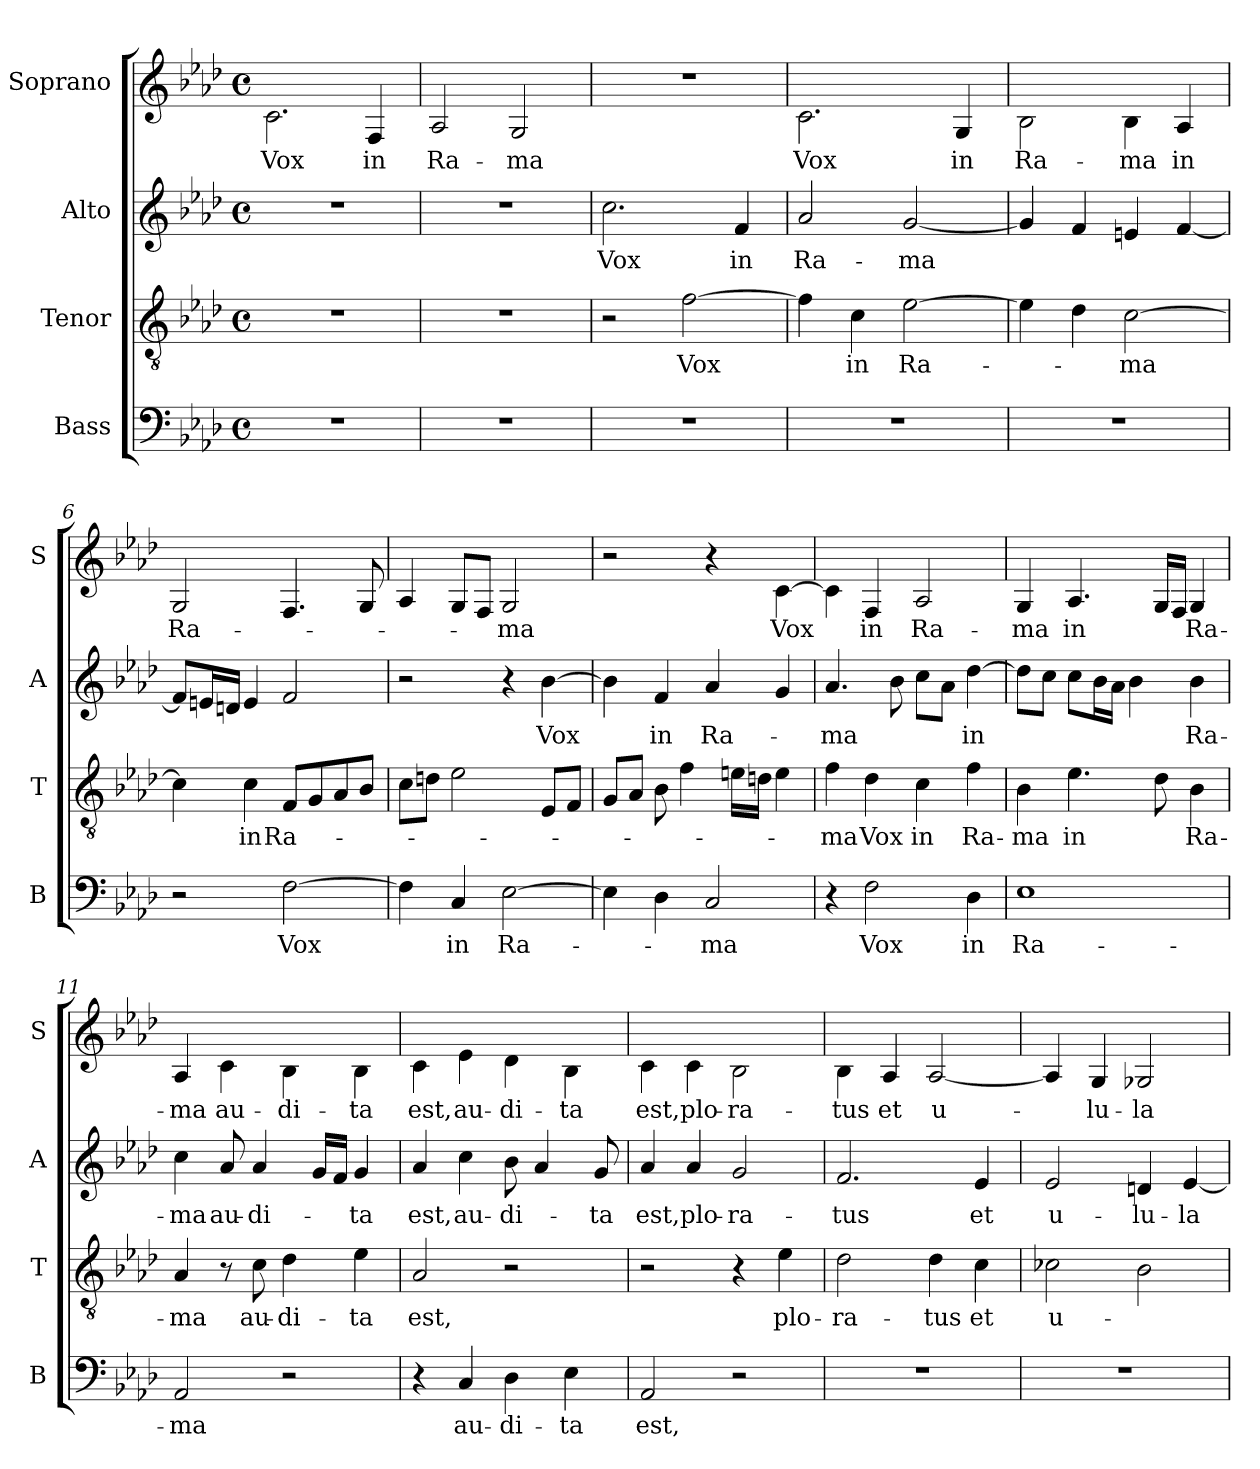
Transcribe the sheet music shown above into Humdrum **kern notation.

**kern	**text	**kern	**text	**kern	**text	**kern	**text
*part4	*part4	*part3	*part3	*part2	*part2	*part1	*part1
*staff4	*staff4	*staff3	*staff3	*staff2	*staff2	*staff1	*staff1
*I"Bass	*	*I"Tenor	*	*I"Alto	*	*I"Soprano	*
*I'B	*	*I'T	*	*I'A	*	*I'S	*
*clefF4	*	*clefGv2	*	*clefG2	*	*clefG2	*
*	*	*	*	*	*	*ITrd-7c-12	*
*k[b-e-a-d-]	*	*k[b-e-a-d-]	*	*k[b-e-a-d-]	*	*k[b-e-a-d-]	*
*f:	*	*f:	*	*f:	*	*f:	*
*M4/4	*	*M4/4	*	*M4/4	*	*M4/4	*
*met(c)	*	*met(c)	*	*met(c)	*	*met(c)	*
=1	=1	=1	=1	=1	=1	=1	=1
1r	.	1r	.	1r	.	2.cc\	Vox
.	.	.	.	.	.	4f/	in
=2	=2	=2	=2	=2	=2	=2	=2
1r	.	1r	.	1r	.	2a-/	Ra-
.	.	.	.	.	.	2g/	-ma
=3	=3	=3	=3	=3	=3	=3	=3
1r	.	2r	.	2.cc\	Vox	1r	.
.	.	[2f\	Vox	.	.	.	.
.	.	.	.	4f/	in	.	.
=4	=4	=4	=4	=4	=4	=4	=4
1r	.	4f\]	.	2a-/	Ra-	2.cc\	Vox
.	.	4c\	in	.	.	.	.
.	.	[2e-\	Ra-	[2g/	-ma	.	.
.	.	.	.	.	.	4g/	in
=5	=5	=5	=5	=5	=5	=5	=5
1r	.	4e-\]	.	4g/]	.	2b-\	Ra-
.	.	4d-\	.	4f/	.	.	.
.	.	[2c\	-ma	4en/	.	4b-\	-ma
.	.	.	.	[4f/	.	4a-/	in
!!LO:LB:g=z
=6	=6	=6	=6	=6	=6	=6	=6
2r	.	4c\]	.	8f/L]	.	2g/	Ra-
.	.	.	.	16en/L	.	.	.
.	.	.	.	16dn/JJ	.	.	.
.	.	4c\	in	4e/	.	.	.
[2F\	Vox	8F/L	Ra-	2f/	.	4.f/	.
.	.	8G/	.	.	.	.	.
.	.	8A-/	.	.	.	.	.
.	.	8B-/J	.	.	.	8g/	.
=7	=7	=7	=7	=7	=7	=7	=7
4F\]	.	8c\L	.	2r	.	4a-/	.
.	.	8dn\J	.	.	.	.	.
4C/	in	2e-\	.	.	.	8g/L	.
.	.	.	.	.	.	8f/J	.
[2E-\	Ra-	.	.	4r	.	2g/	-ma
.	.	8E-/L	.	[4b-\	Vox	.	.
.	.	8F/J	.	.	.	.	.
=8	=8	=8	=8	=8	=8	=8	=8
4E-\]	.	8G/L	.	4b-\]	.	2r	.
.	.	8A-/J	.	.	.	.	.
4D-\	.	8B-\	.	4f/	in	.	.
.	.	4f\	.	.	.	.	.
2C/	-ma	.	.	4a-/	Ra-	4r	.
.	.	16en\LL	.	.	.	.	.
.	.	16dn\JJ	.	.	.	.	.
.	.	4e\	.	4g/	.	[4cc\	Vox
=9	=9	=9	=9	=9	=9	=9	=9
4r	.	4f\	-ma	4.a-/	-ma	4cc\]	.
2F\	Vox	4d-\	Vox	.	.	4f/	in
.	.	.	.	8b-\	.	.	.
.	.	4c\	in	8cc\L	.	2a-/	Ra-
.	.	.	.	8a-\J	.	.	.
4D-\	in	4f\	Ra-	[4dd-\	in	.	.
!!LO:PB:g=z
=10	=10	=10	=10	=10	=10	=10	=10
1E-	Ra-	4B-\	-ma	8dd-\L]	.	4g/	-ma
.	.	.	.	8cc\J	.	.	.
.	.	4.e-\	in	8cc\L	.	4.a-/	in
.	.	.	.	16b-\L	.	.	.
.	.	.	.	16a-\JJ	.	.	.
.	.	.	.	4b-\	.	.	.
.	.	8d-\	.	.	.	16g/LL	.
.	.	.	.	.	.	16f/JJ	.
.	.	4B-\	Ra-	4b-\	Ra-	4g/	Ra-
=11	=11	=11	=11	=11	=11	=11	=11
2AA-/	-ma	4A-/	-ma	4cc\	-ma	4a-/	-ma
.	.	8r	.	8a-/	au-	4cc\	au-
.	.	8c\	au-	4a-/	-di-	.	.
2r	.	4d-\	-di-	.	.	4b-\	-di-
.	.	.	.	16g/LL	.	.	.
.	.	.	.	16f/JJ	.	.	.
.	.	4e-\	-ta	4g/	-ta	4b-\	-ta
=12	=12	=12	=12	=12	=12	=12	=12
4r	.	2A-/	est,	4a-/	est,	4cc\	est,
4C/	au-	.	.	4cc\	au-	4ee-\	au-
4D-\	-di-	2r	.	8b-\	-di-	4dd-\	-di-
.	.	.	.	4a-/	.	.	.
4E-\	-ta	.	.	.	.	4b-\	-ta
.	.	.	.	8g/	-ta	.	.
=13	=13	=13	=13	=13	=13	=13	=13
2AA-/	est,	2r	.	4a-/	est,	4cc\	est,
.	.	.	.	4a-/	plo-	4cc\	plo-
2r	.	4r	.	2g/	-ra-	2b-\	-ra-
.	.	4e-\	plo-	.	.	.	.
=14	=14	=14	=14	=14	=14	=14	=14
1r	.	2d-\	-ra-	2.f/	-tus	4b-\	-tus
.	.	.	.	.	.	4a-/	et
.	.	4d-\	-tus	.	.	[2a-/	u-
.	.	4c\	et	4e-/	et	.	.
!!LO:LB:g=z
=15	=15	=15	=15	=15	=15	=15	=15
1r	.	2c-X\	u-	2e-/	u-	4a-/]	.
.	.	.	.	.	.	4g/	-lu-
.	.	2B-\	.	4dn/	-lu-	2g-X/	-la-
.	.	.	.	[4e-/	-la-	.	.
=	=	=	=	=	=	=	=
*-	*-	*-	*-	*-	*-	*-	*-
